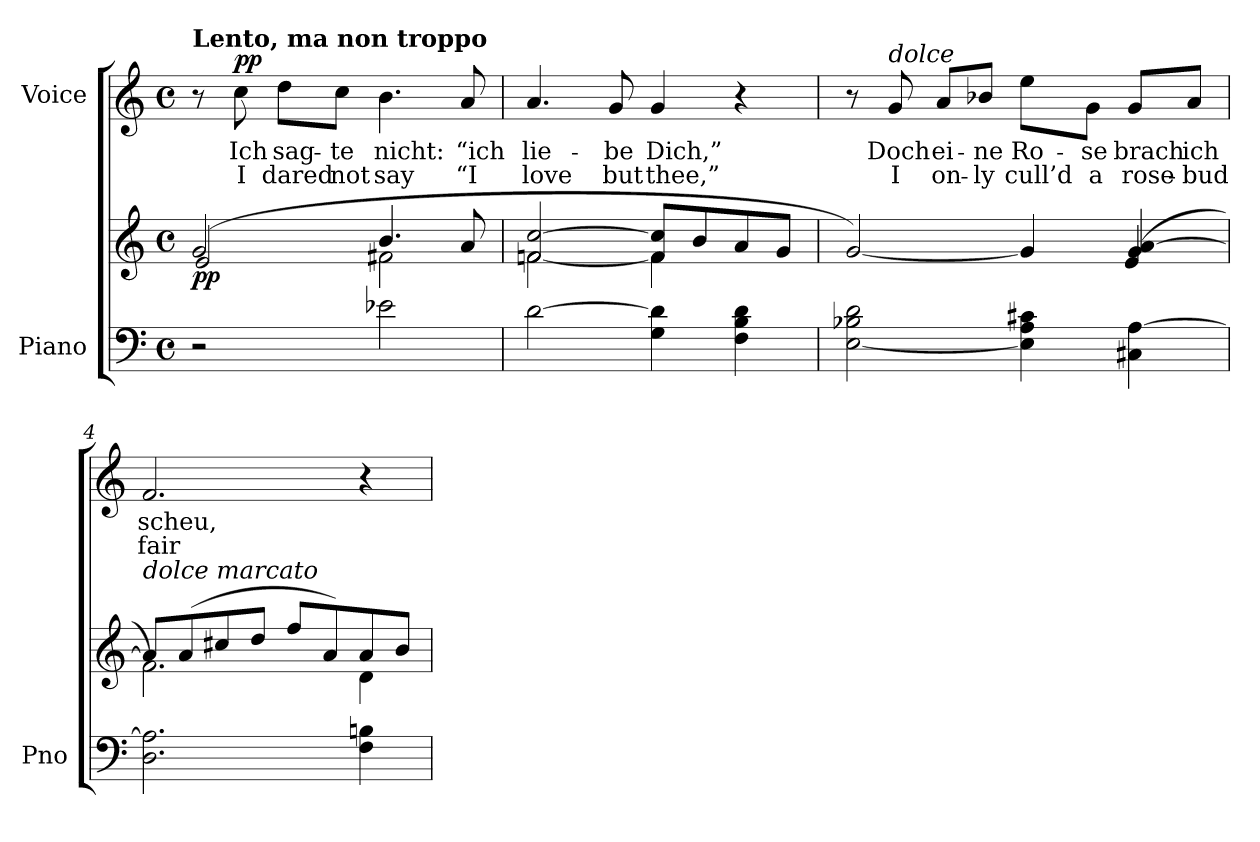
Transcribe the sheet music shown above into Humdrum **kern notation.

**kern	**kern	**dynam	**kern	**text	**text	**dynam
*part2	*part2	*part2	*part1	*part1	*part1	*part1
*staff3	*staff2	*staff2/3	*staff1	*staff1	*staff1	*staff1
*I"Piano	*	*	*I"Voice	*	*	*
*I'Pno	*	*	*	*	*	*
*clefF4	*clefG2	*	*clefG2	*	*	*
*k[]	*k[]	*	*k[]	*	*	*
*M4/4	*M4/4	*	*M4/4	*	*	*
*met(c)	*met(c)	*	*met(c)	*	*	*
=1	=1	=1	=1	=1	=1	=1
*	*^	*	*	*	*	*
!	!	!	!	!LO:TX:a:B:t=Lento, ma non troppo	!	!	!
!	!	!	!LO:DY:b	!	!	!	!
2r	(2g/	2e/	pp	8r	.	.	.
!	!	!	!	!	!	!	!LO:DY:a
.	.	.	.	8cc\	Ich	I	pp
.	.	.	.	8dd\L	sag-	dared	.
.	.	.	.	8cc\J	-te	not	.
2e-X\	4.b/	2f#X\	.	4.b\	nicht:	say	.
.	8a/	.	.	8a/	“ich	“I	.
=2	=2	=2	=2	=2	=2	=2	=2
[2d\	2f/ [2cc/	[2fn\	.	4.a/	lie-	love	.
.	.	.	.	8g/	-be	but	.
4G\ 4d\]	8f/ 8cc/]L	4f\]	.	4g/	Dich,”	thee,”	.
.	8b/	.	.	.	.	.	.
4F\ 4B\ 4d\	8a/	4ryy	.	4r	.	.	.
.	8g/J	.	.	.	.	.	.
=3	=3	=3	=3	=3	=3	=3	=3
[2E\ 2B-X\ 2d\	[2g/)	2.ryy	.	8r	.	.	.
!	!	!	!	!LO:TX:i:t=dolce	!	!	!
.	.	.	.	8g/	Doch	I	.
.	.	.	.	8a/L	ei-	on-	.
.	.	.	.	8b-X/J	-ne	-ly	.
4E\] 4A\ 4c#X\	4g/]	.	.	8ee\L	Ro-	cull’d	.
.	.	.	.	8g\J	-se	a	.
4C#X\ [4A\	4g/ [4a/	(<4e/	.	8g/L	brach	rose-	.
.	.	.	.	8a/J	ich	-bud	.
=4	=4	=4	=4	=4	=4	=4	=4
!	!LO:TX:i:t=dolce marcato	!	!	!	!	!	!
2.D\ 2.A\]	8a/L]	2.f\)	.	2.f/	scheu,	fair	.
.	(8a/	.	.	.	.	.	.
.	8cc#X/	.	.	.	.	.	.
.	8dd/J	.	.	.	.	.	.
.	8ff/L	.	.	.	.	.	.
.	8a/)	.	.	.	.	.	.
4F\ 4Bn\	8a/	4d\	.	4r	.	.	.
.	8b/J	.	.	.	.	.	.
*	*v	*v	*	*	*	*	*
=	=	=	=	=	=	=
*-	*-	*-	*-	*-	*-	*-
